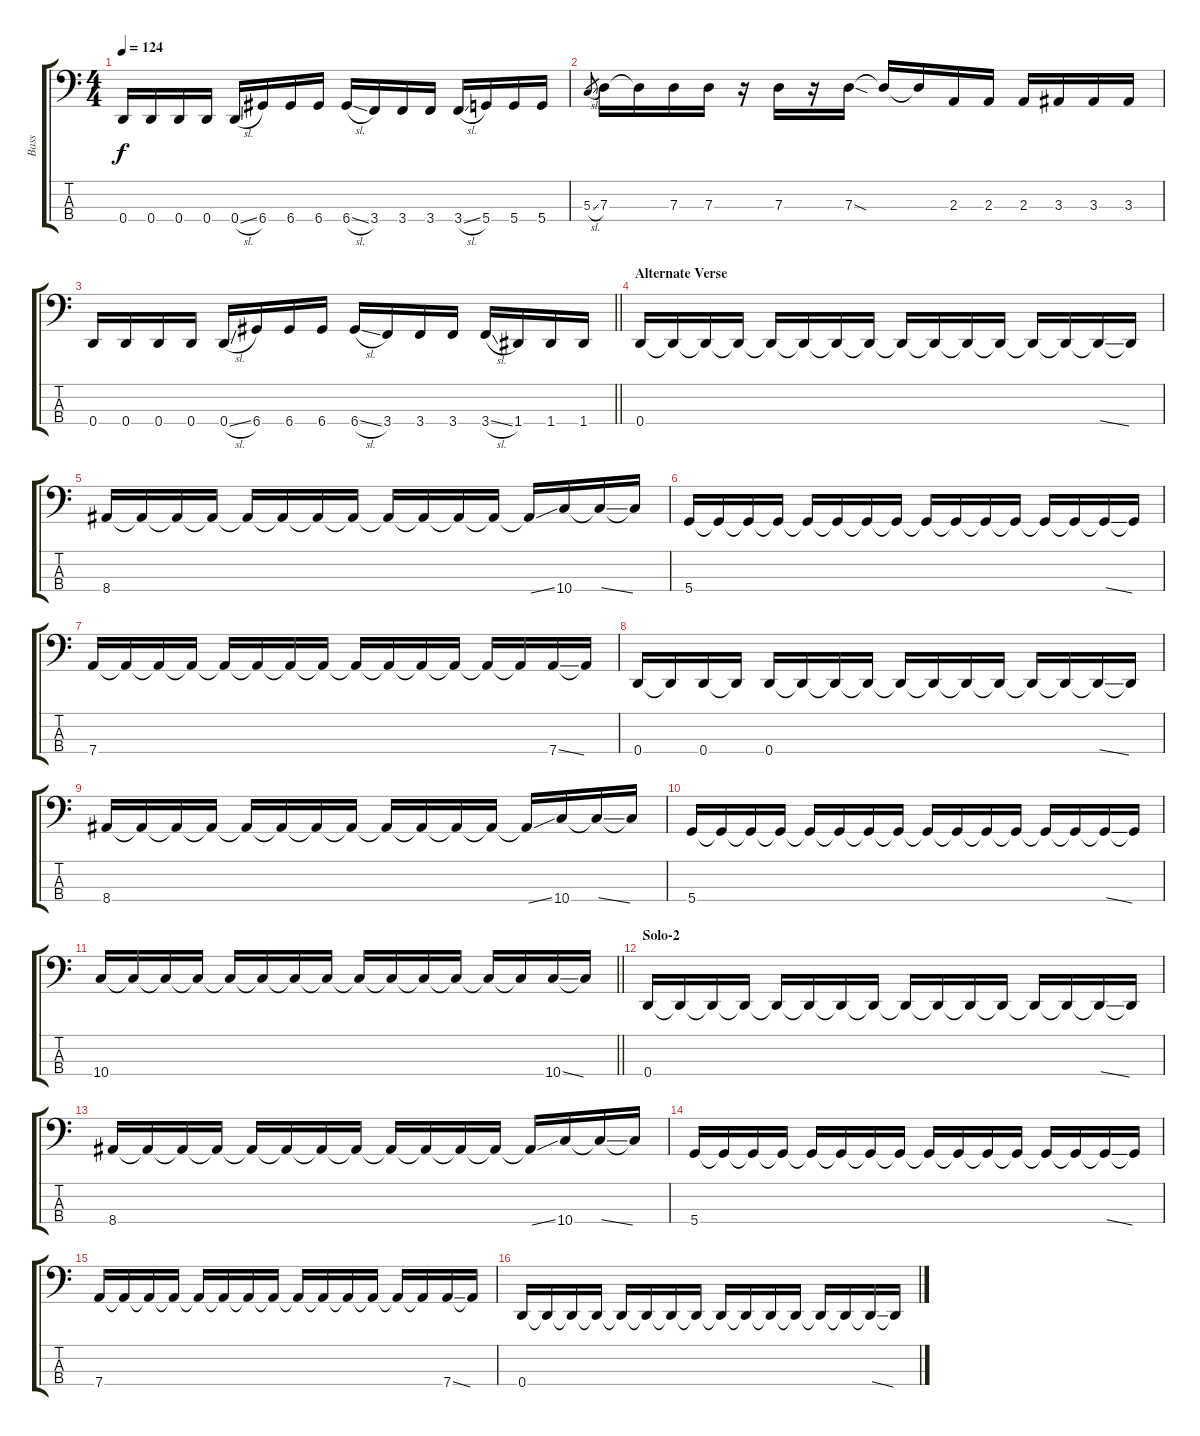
\track ("Bass" "Bass") {instrument electricbassfinger}
\staff {score tabs}
\tuning (F2 C2 G1 D1) {hide}
\ts (4 4)
\tempo 124
\clef f4
\ks c
0.4.16{dy f} 0.4.16 0.4.16 0.4.16 0.4{sl}.16 6.4.16 6.4.16 6.4.16 6.4{sl}.16 3.4.16 3.4.16 3.4.16 3.4{sl}.16 5.4.16 5.4.16 5.4.16 |
5.3{sl}.8{gr} 7.3.16 7.3{t}.16 7.3.16 7.3.16 r.16 7.3.16 r.16 7.3{sod}.16 7.3{t}.16 7.3{t}.16 2.3.16 2.3.16 2.3.16 3.3.16 3.3.16 3.3.16 |
\barLineRight lightlight
0.4.16 0.4.16 0.4.16 0.4.16 0.4{sl}.16 6.4.16 6.4.16 6.4.16 6.4{sl}.16 3.4.16 3.4.16 3.4.16 3.4{sl}.16 1.4.16 1.4.16 1.4.16 |
\section ("" "Alternate Verse")
0.4.16 0.4{t}.16 0.4{t}.16 0.4{t}.16 0.4{t}.16 0.4{t}.16 0.4{t}.16 0.4{t}.16 0.4{t}.16 0.4{t}.16 0.4{t}.16 0.4{t}.16 0.4{t}.16 0.4{t}.16 0.4{ss t}.16 0.4{t}.16 |
8.4.16 8.4{t}.16 8.4{t}.16 8.4{t}.16 8.4{t}.16 8.4{t}.16 8.4{t}.16 8.4{t}.16 8.4{t}.16 8.4{t}.16 8.4{t}.16 8.4{t}.16 8.4{ss t}.16 10.4.16 10.4{ss t}.16 10.4{t}.16 |
5.4.16 5.4{t}.16 5.4{t}.16 5.4{t}.16 5.4{t}.16 5.4{t}.16 5.4{t}.16 5.4{t}.16 5.4{t}.16 5.4{t}.16 5.4{t}.16 5.4{t}.16 5.4{t}.16 5.4{t}.16 5.4{ss t}.16 5.4{t}.16 |
7.4.16 7.4{t}.16 7.4{t}.16 7.4{t}.16 7.4{t}.16 7.4{t}.16 7.4{t}.16 7.4{t}.16 7.4{t}.16 7.4{t}.16 7.4{t}.16 7.4{t}.16 7.4{t}.16 7.4{t}.16 7.4{ss}.16 7.4{t}.16 |
0.4.16 0.4{t}.16 0.4.16 0.4{t}.16 0.4.16 0.4{t}.16 0.4{t}.16 0.4{t}.16 0.4{t}.16 0.4{t}.16 0.4{t}.16 0.4{t}.16 0.4{t}.16 0.4{t}.16 0.4{ss t}.16 0.4{t}.16 |
8.4.16 8.4{t}.16 8.4{t}.16 8.4{t}.16 8.4{t}.16 8.4{t}.16 8.4{t}.16 8.4{t}.16 8.4{t}.16 8.4{t}.16 8.4{t}.16 8.4{t}.16 8.4{ss t}.16 10.4.16 10.4{ss t}.16 10.4{t}.16 |
5.4.16 5.4{t}.16 5.4{t}.16 5.4{t}.16 5.4{t}.16 5.4{t}.16 5.4{t}.16 5.4{t}.16 5.4{t}.16 5.4{t}.16 5.4{t}.16 5.4{t}.16 5.4{t}.16 5.4{t}.16 5.4{ss t}.16 5.4{t}.16 |
\barLineRight lightlight
10.4.16 10.4{t}.16 10.4{t}.16 10.4{t}.16 10.4{t}.16 10.4{t}.16 10.4{t}.16 10.4{t}.16 10.4{t}.16 10.4{t}.16 10.4{t}.16 10.4{t}.16 10.4{t}.16 10.4{t}.16 10.4{ss}.16 10.4{t}.16 |
\section ("" "Solo-2")
0.4.16 0.4{t}.16 0.4{t}.16 0.4{t}.16 0.4{t}.16 0.4{t}.16 0.4{t}.16 0.4{t}.16 0.4{t}.16 0.4{t}.16 0.4{t}.16 0.4{t}.16 0.4{t}.16 0.4{t}.16 0.4{ss t}.16 0.4{t}.16 |
8.4.16 8.4{t}.16 8.4{t}.16 8.4{t}.16 8.4{t}.16 8.4{t}.16 8.4{t}.16 8.4{t}.16 8.4{t}.16 8.4{t}.16 8.4{t}.16 8.4{t}.16 8.4{ss t}.16 10.4.16 10.4{ss t}.16 10.4{t}.16 |
5.4.16 5.4{t}.16 5.4{t}.16 5.4{t}.16 5.4{t}.16 5.4{t}.16 5.4{t}.16 5.4{t}.16 5.4{t}.16 5.4{t}.16 5.4{t}.16 5.4{t}.16 5.4{t}.16 5.4{t}.16 5.4{ss t}.16 5.4{t}.16 |
7.4.16 7.4{t}.16 7.4{t}.16 7.4{t}.16 7.4{t}.16 7.4{t}.16 7.4{t}.16 7.4{t}.16 7.4{t}.16 7.4{t}.16 7.4{t}.16 7.4{t}.16 7.4{t}.16 7.4{t}.16 7.4{ss}.16 7.4{t}.16 |
0.4.16 0.4{t}.16 0.4{t}.16 0.4{t}.16 0.4{t}.16 0.4{t}.16 0.4{t}.16 0.4{t}.16 0.4{t}.16 0.4{t}.16 0.4{t}.16 0.4{t}.16 0.4{t}.16 0.4{t}.16 0.4{ss t}.16 0.4{t}.16
